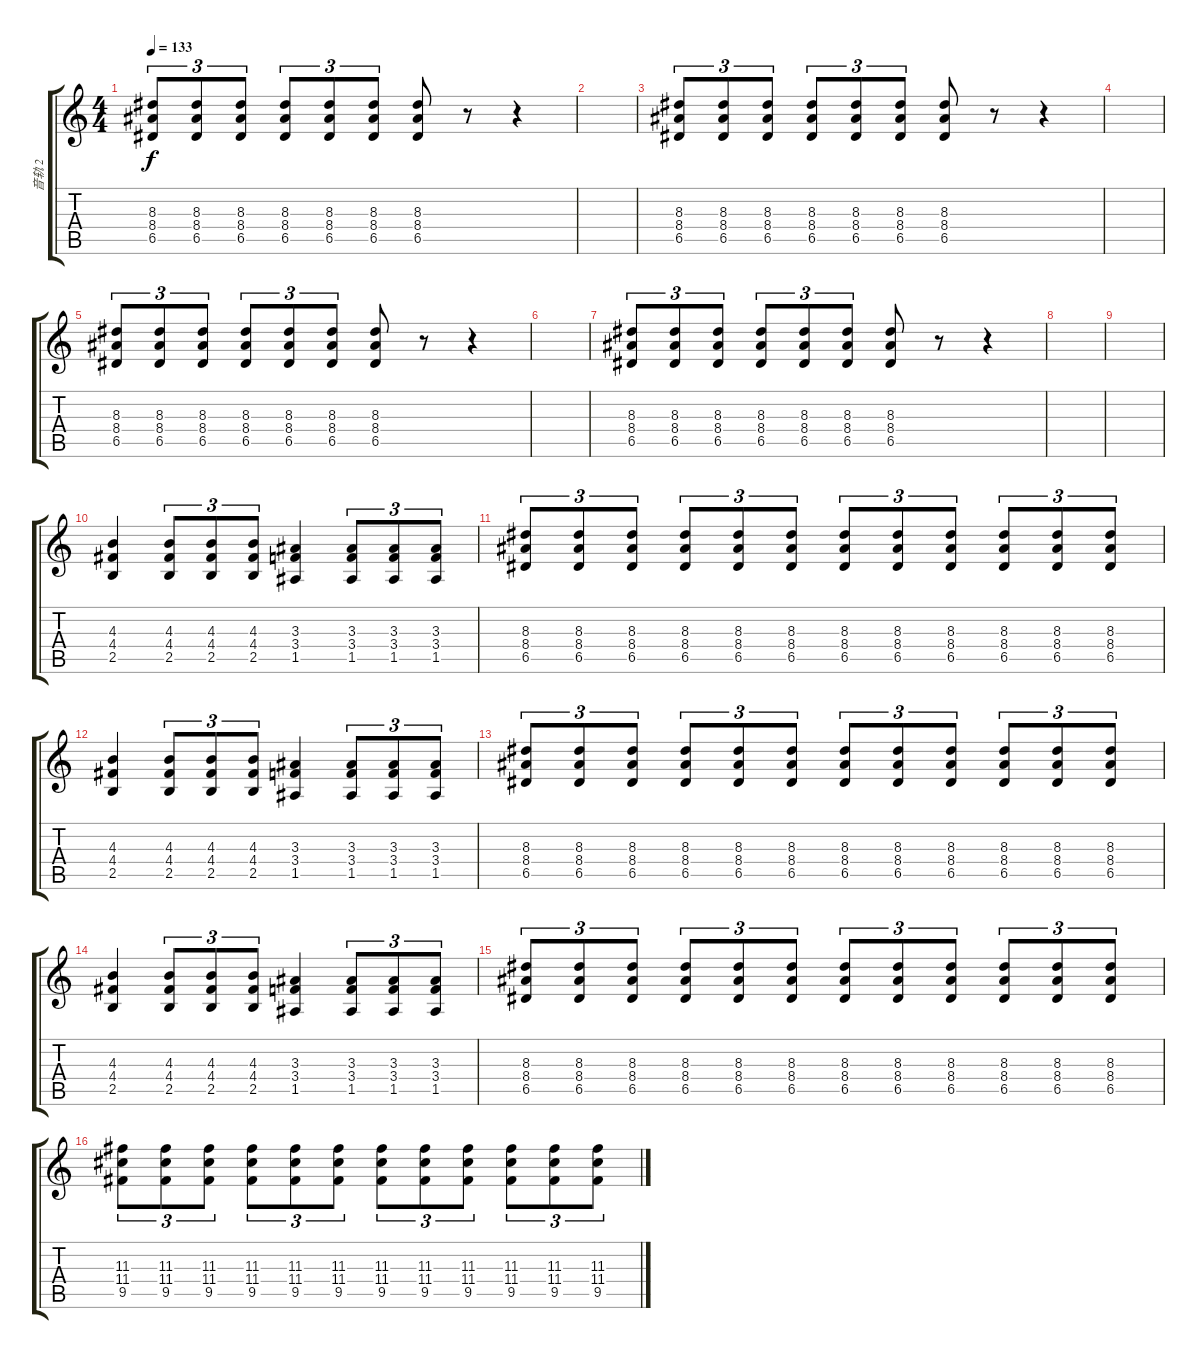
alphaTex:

\track ("音轨 2" "音轨 2") {instrument overdrivenguitar}
\staff {score tabs}
\tuning (E4 B3 G3 D3 A2 E2) {hide}
\ts (4 4)
\tempo 133
\clef g2
\ks c
(8.3 8.4 6.5).8{tu (3 2) dy f} (8.3 8.4 6.5).8{tu (3 2)} (8.3 8.4 6.5).8{tu (3 2)} (8.3 8.4 6.5).8{tu (3 2)} (8.3 8.4 6.5).8{tu (3 2)} (8.3 8.4 6.5).8{tu (3 2)} (8.3 8.4 6.5).8 r.8 r.4 |
|
(8.3 8.4 6.5).8{tu (3 2)} (8.3 8.4 6.5).8{tu (3 2)} (8.3 8.4 6.5).8{tu (3 2)} (8.3 8.4 6.5).8{tu (3 2)} (8.3 8.4 6.5).8{tu (3 2)} (8.3 8.4 6.5).8{tu (3 2)} (8.3 8.4 6.5).8 r.8 r.4 |
|
(8.3 8.4 6.5).8{tu (3 2)} (8.3 8.4 6.5).8{tu (3 2)} (8.3 8.4 6.5).8{tu (3 2)} (8.3 8.4 6.5).8{tu (3 2)} (8.3 8.4 6.5).8{tu (3 2)} (8.3 8.4 6.5).8{tu (3 2)} (8.3 8.4 6.5).8 r.8 r.4 |
|
(8.3 8.4 6.5).8{tu (3 2)} (8.3 8.4 6.5).8{tu (3 2)} (8.3 8.4 6.5).8{tu (3 2)} (8.3 8.4 6.5).8{tu (3 2)} (8.3 8.4 6.5).8{tu (3 2)} (8.3 8.4 6.5).8{tu (3 2)} (8.3 8.4 6.5).8 r.8 r.4 |
|
|
(4.3 4.4 2.5).4 (4.3 4.4 2.5).8{tu (3 2)} (4.3 4.4 2.5).8{tu (3 2)} (4.3 4.4 2.5).8{tu (3 2)} (3.3 3.4 1.5).4 (3.3 3.4 1.5).8{tu (3 2)} (3.3 3.4 1.5).8{tu (3 2)} (3.3 3.4 1.5).8{tu (3 2)} |
(8.3 8.4 6.5).8{tu (3 2)} (8.3 8.4 6.5).8{tu (3 2)} (8.3 8.4 6.5).8{tu (3 2)} (8.3 8.4 6.5).8{tu (3 2)} (8.3 8.4 6.5).8{tu (3 2)} (8.3 8.4 6.5).8{tu (3 2)} (8.3 8.4 6.5).8{tu (3 2)} (8.3 8.4 6.5).8{tu (3 2)} (8.3 8.4 6.5).8{tu (3 2)} (8.3 8.4 6.5).8{tu (3 2)} (8.3 8.4 6.5).8{tu (3 2)} (8.3 8.4 6.5).8{tu (3 2)} |
(4.3 4.4 2.5).4 (4.3 4.4 2.5).8{tu (3 2)} (4.3 4.4 2.5).8{tu (3 2)} (4.3 4.4 2.5).8{tu (3 2)} (3.3 3.4 1.5).4 (3.3 3.4 1.5).8{tu (3 2)} (3.3 3.4 1.5).8{tu (3 2)} (3.3 3.4 1.5).8{tu (3 2)} |
(8.3 8.4 6.5).8{tu (3 2)} (8.3 8.4 6.5).8{tu (3 2)} (8.3 8.4 6.5).8{tu (3 2)} (8.3 8.4 6.5).8{tu (3 2)} (8.3 8.4 6.5).8{tu (3 2)} (8.3 8.4 6.5).8{tu (3 2)} (8.3 8.4 6.5).8{tu (3 2)} (8.3 8.4 6.5).8{tu (3 2)} (8.3 8.4 6.5).8{tu (3 2)} (8.3 8.4 6.5).8{tu (3 2)} (8.3 8.4 6.5).8{tu (3 2)} (8.3 8.4 6.5).8{tu (3 2)} |
(4.3 4.4 2.5).4 (4.3 4.4 2.5).8{tu (3 2)} (4.3 4.4 2.5).8{tu (3 2)} (4.3 4.4 2.5).8{tu (3 2)} (3.3 3.4 1.5).4 (3.3 3.4 1.5).8{tu (3 2)} (3.3 3.4 1.5).8{tu (3 2)} (3.3 3.4 1.5).8{tu (3 2)} |
(8.3 8.4 6.5).8{tu (3 2)} (8.3 8.4 6.5).8{tu (3 2)} (8.3 8.4 6.5).8{tu (3 2)} (8.3 8.4 6.5).8{tu (3 2)} (8.3 8.4 6.5).8{tu (3 2)} (8.3 8.4 6.5).8{tu (3 2)} (8.3 8.4 6.5).8{tu (3 2)} (8.3 8.4 6.5).8{tu (3 2)} (8.3 8.4 6.5).8{tu (3 2)} (8.3 8.4 6.5).8{tu (3 2)} (8.3 8.4 6.5).8{tu (3 2)} (8.3 8.4 6.5).8{tu (3 2)} |
(11.3 11.4 9.5).8{tu (3 2)} (11.3 11.4 9.5).8{tu (3 2)} (11.3 11.4 9.5).8{tu (3 2)} (11.3 11.4 9.5).8{tu (3 2)} (11.3 11.4 9.5).8{tu (3 2)} (11.3 11.4 9.5).8{tu (3 2)} (11.3 11.4 9.5).8{tu (3 2)} (11.3 11.4 9.5).8{tu (3 2)} (11.3 11.4 9.5).8{tu (3 2)} (11.3 11.4 9.5).8{tu (3 2)} (11.3 11.4 9.5).8{tu (3 2)} (11.3 11.4 9.5).8{tu (3 2)}
